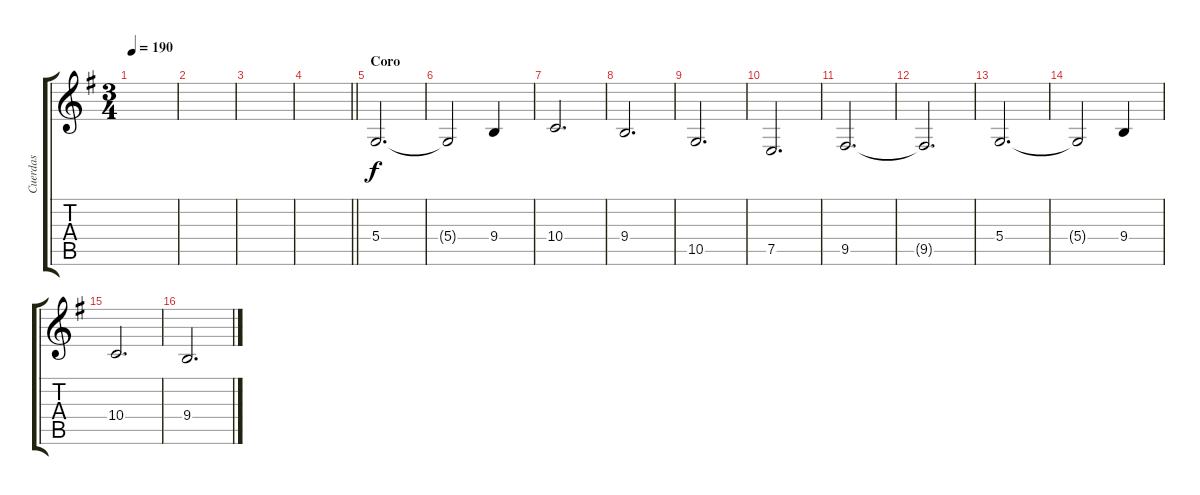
\track ("Cuerdas" "Cuerdas") {instrument cello}
\staff {score tabs}
\tuning (E4 B3 G3 D3 A2 E2) {hide}
\ts (3 4)
\tempo 190
\clef g2
\ks g
|
|
|
\barLineRight lightlight
|
\section ("" "Coro")
5.4.2{d dy f} |
5.4{t}.2 9.4.4 |
10.4.2{d} |
9.4.2{d} |
10.5.2{d} |
7.5.2{d} |
9.5.2{d} |
9.5{t}.2{d} |
5.4.2{d} |
5.4{t}.2 9.4.4 |
10.4.2{d} |
9.4.2{d}
